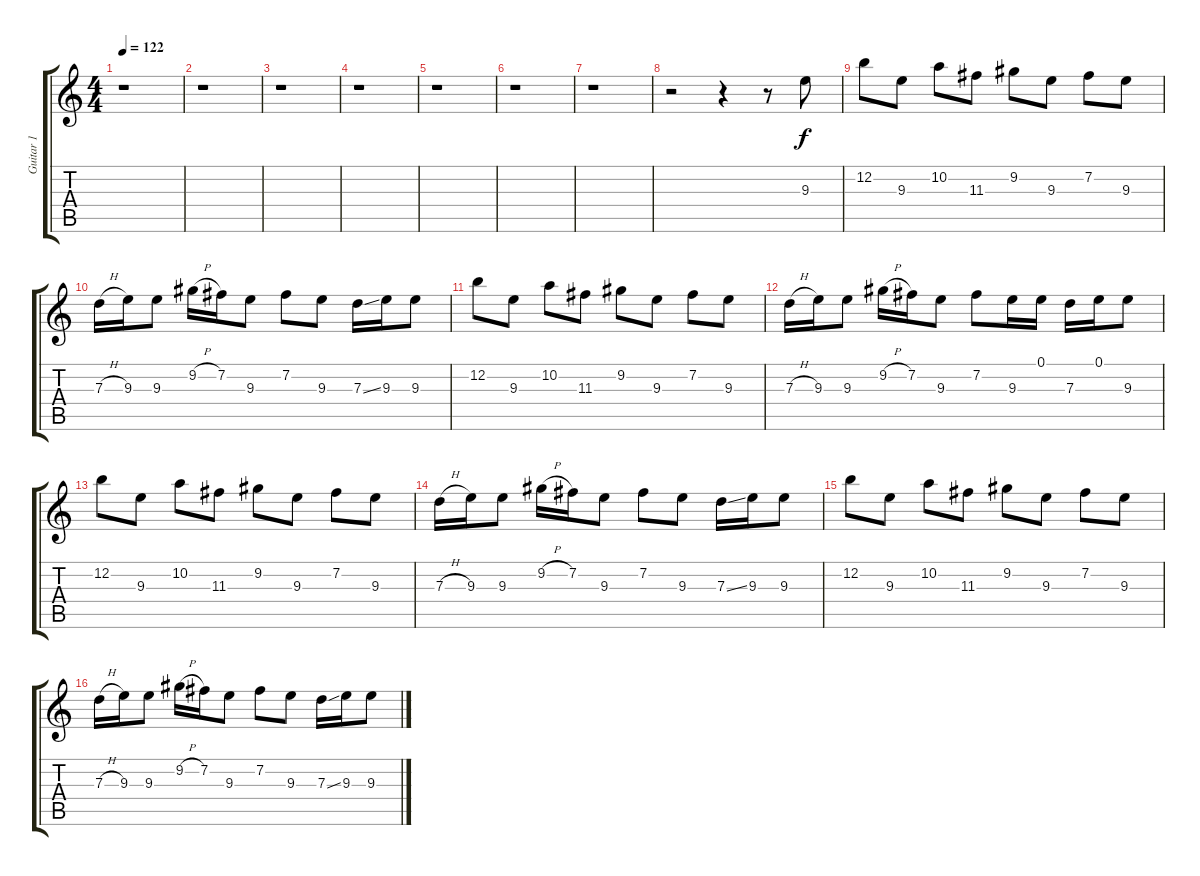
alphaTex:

\track ("Guitar 1" "Guitar 1") {instrument overdrivenguitar}
\staff {score tabs}
\tuning (E4 B3 G3 D3 A2 E2) {hide}
\ts (4 4)
\tempo 122
\clef g2
\ks c
r.1{dy f} |
r.1 |
r.1 |
r.1 |
r.1 |
r.1 |
r.1 |
r.2 r.4 r.8 9.3.8 |
12.2.8 9.3.8 10.2.8 11.3.8 9.2.8 9.3.8 7.2.8 9.3.8 |
7.3{h}.16 9.3.16 9.3.8 9.2{h}.16 7.2.16 9.3.8 7.2.8 9.3.8 7.3{ss}.16 9.3.16 9.3.8 |
12.2.8 9.3.8 10.2.8 11.3.8 9.2.8 9.3.8 7.2.8 9.3.8 |
7.3{h}.16 9.3.16 9.3.8 9.2{h}.16 7.2.16 9.3.8 7.2.8 9.3.16 0.1.16 7.3.16 0.1.16 9.3.8 |
12.2.8 9.3.8 10.2.8 11.3.8 9.2.8 9.3.8 7.2.8 9.3.8 |
7.3{h}.16 9.3.16 9.3.8 9.2{h}.16 7.2.16 9.3.8 7.2.8 9.3.8 7.3{ss}.16 9.3.16 9.3.8 |
12.2.8 9.3.8 10.2.8 11.3.8 9.2.8 9.3.8 7.2.8 9.3.8 |
7.3{h}.16 9.3.16 9.3.8 9.2{h}.16 7.2.16 9.3.8 7.2.8 9.3.8 7.3{ss}.16 9.3.16 9.3.8
